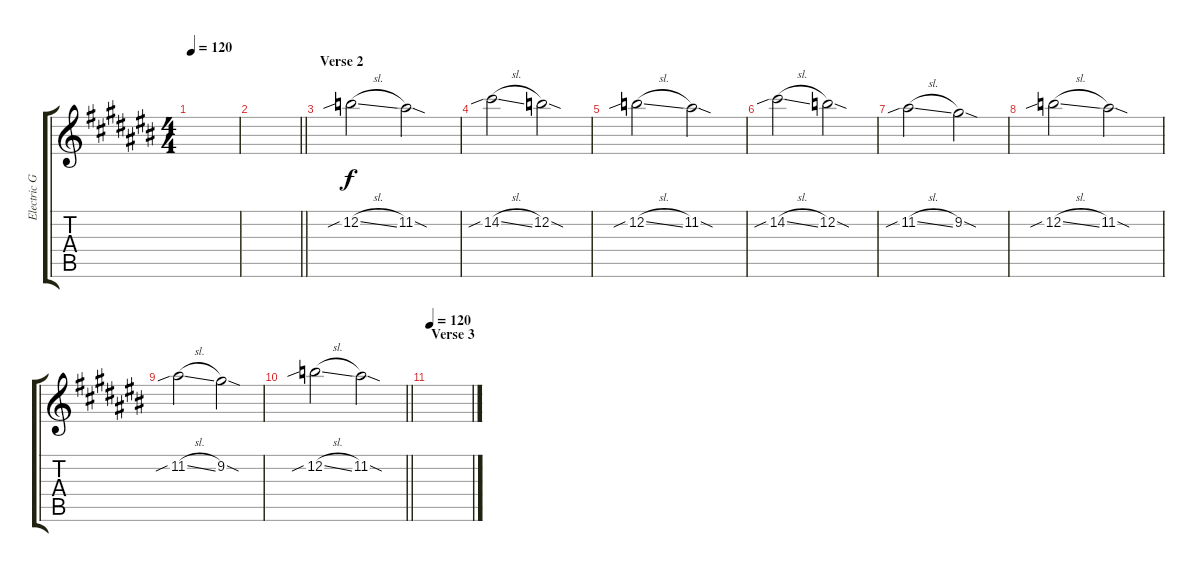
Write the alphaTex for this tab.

\track ("Electric Guitar 4" "Electric G") {instrument distortionguitar}
\staff {score tabs}
\tuning (E4 B3 G3 D3 A2 E2) {hide}
\ts (4 4)
\tempo 120
\clef g2
\ks c#
|
\barLineRight lightlight
|
\section ("" "Verse 2")
12.2{sib sl}.2 11.2{sod}.2 |
14.2{sib sl}.2 12.2{sod}.2 |
12.2{sib sl}.2 11.2{sod}.2 |
14.2{sib sl}.2 12.2{sod}.2 |
11.2{sib sl}.2 9.2{sod}.2 |
12.2{sib sl}.2 11.2{sod}.2 |
11.2{sib sl}.2 9.2{sod}.2 |
\barLineRight lightlight
12.2{sib sl}.2 11.2{sod}.2 |
\section ("" "Verse 3")
\tempo 120
